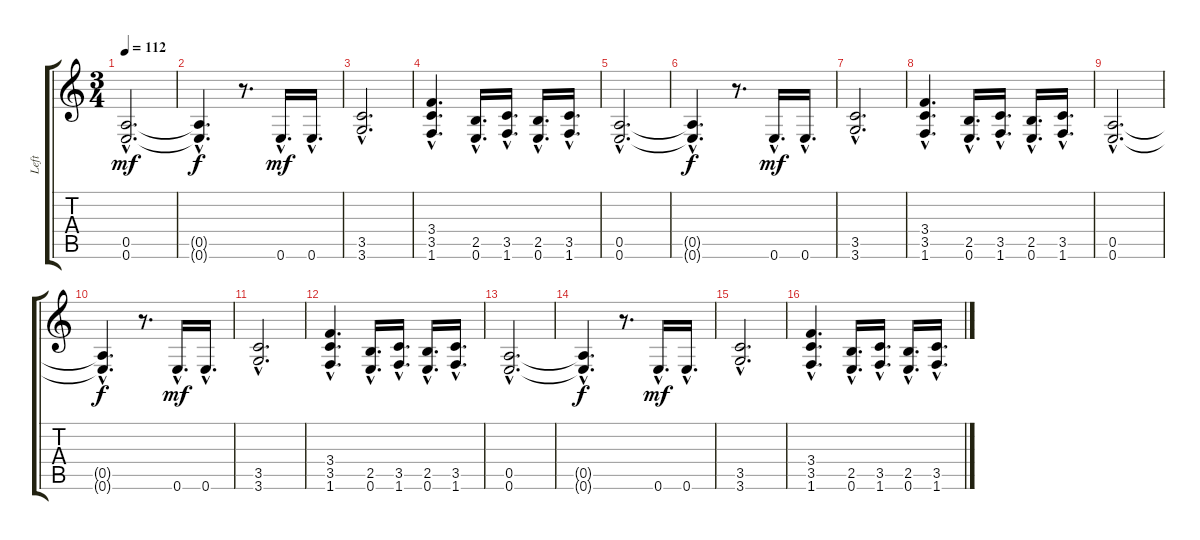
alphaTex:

\track ("Left" "Left") {instrument distortionguitar}
\staff {score tabs}
\tuning (E4 B3 G3 D3 A2 E2) {hide}
\ts (3 4)
\tempo 112
\clef g2
\ks c
(0.5{hac} 0.6{hac}).2{d dy mf} |
(0.5{hac t} 0.6{hac t}).4{d dy f} r.8{d} 0.6{hac}.16{d dy mf} 0.6{hac}.16{d} |
(3.5{hac} 3.6{hac}).2{d} |
(3.4{hac} 3.5{hac} 1.6{hac}).4{d} (2.5{hac} 0.6{hac}).16{d} (3.5{hac} 1.6{hac}).16{d} (2.5{hac} 0.6{hac}).16{d} (3.5{hac} 1.6{hac}).16{d} |
(0.5{hac} 0.6{hac}).2{d} |
(0.5{hac t} 0.6{hac t}).4{d dy f} r.8{d} 0.6{hac}.16{d dy mf} 0.6{hac}.16{d} |
(3.5{hac} 3.6{hac}).2{d} |
(3.4{hac} 3.5{hac} 1.6{hac}).4{d} (2.5{hac} 0.6{hac}).16{d} (3.5{hac} 1.6{hac}).16{d} (2.5{hac} 0.6{hac}).16{d} (3.5{hac} 1.6{hac}).16{d} |
(0.5{hac} 0.6{hac}).2{d} |
(0.5{hac t} 0.6{hac t}).4{d dy f} r.8{d} 0.6{hac}.16{d dy mf} 0.6{hac}.16{d} |
(3.5{hac} 3.6{hac}).2{d} |
(3.4{hac} 3.5{hac} 1.6{hac}).4{d} (2.5{hac} 0.6{hac}).16{d} (3.5{hac} 1.6{hac}).16{d} (2.5{hac} 0.6{hac}).16{d} (3.5{hac} 1.6{hac}).16{d} |
(0.5{hac} 0.6{hac}).2{d} |
(0.5{hac t} 0.6{hac t}).4{d dy f} r.8{d} 0.6{hac}.16{d dy mf} 0.6{hac}.16{d} |
(3.5{hac} 3.6{hac}).2{d} |
(3.4{hac} 3.5{hac} 1.6{hac}).4{d} (2.5{hac} 0.6{hac}).16{d} (3.5{hac} 1.6{hac}).16{d} (2.5{hac} 0.6{hac}).16{d} (3.5{hac} 1.6{hac}).16{d}
